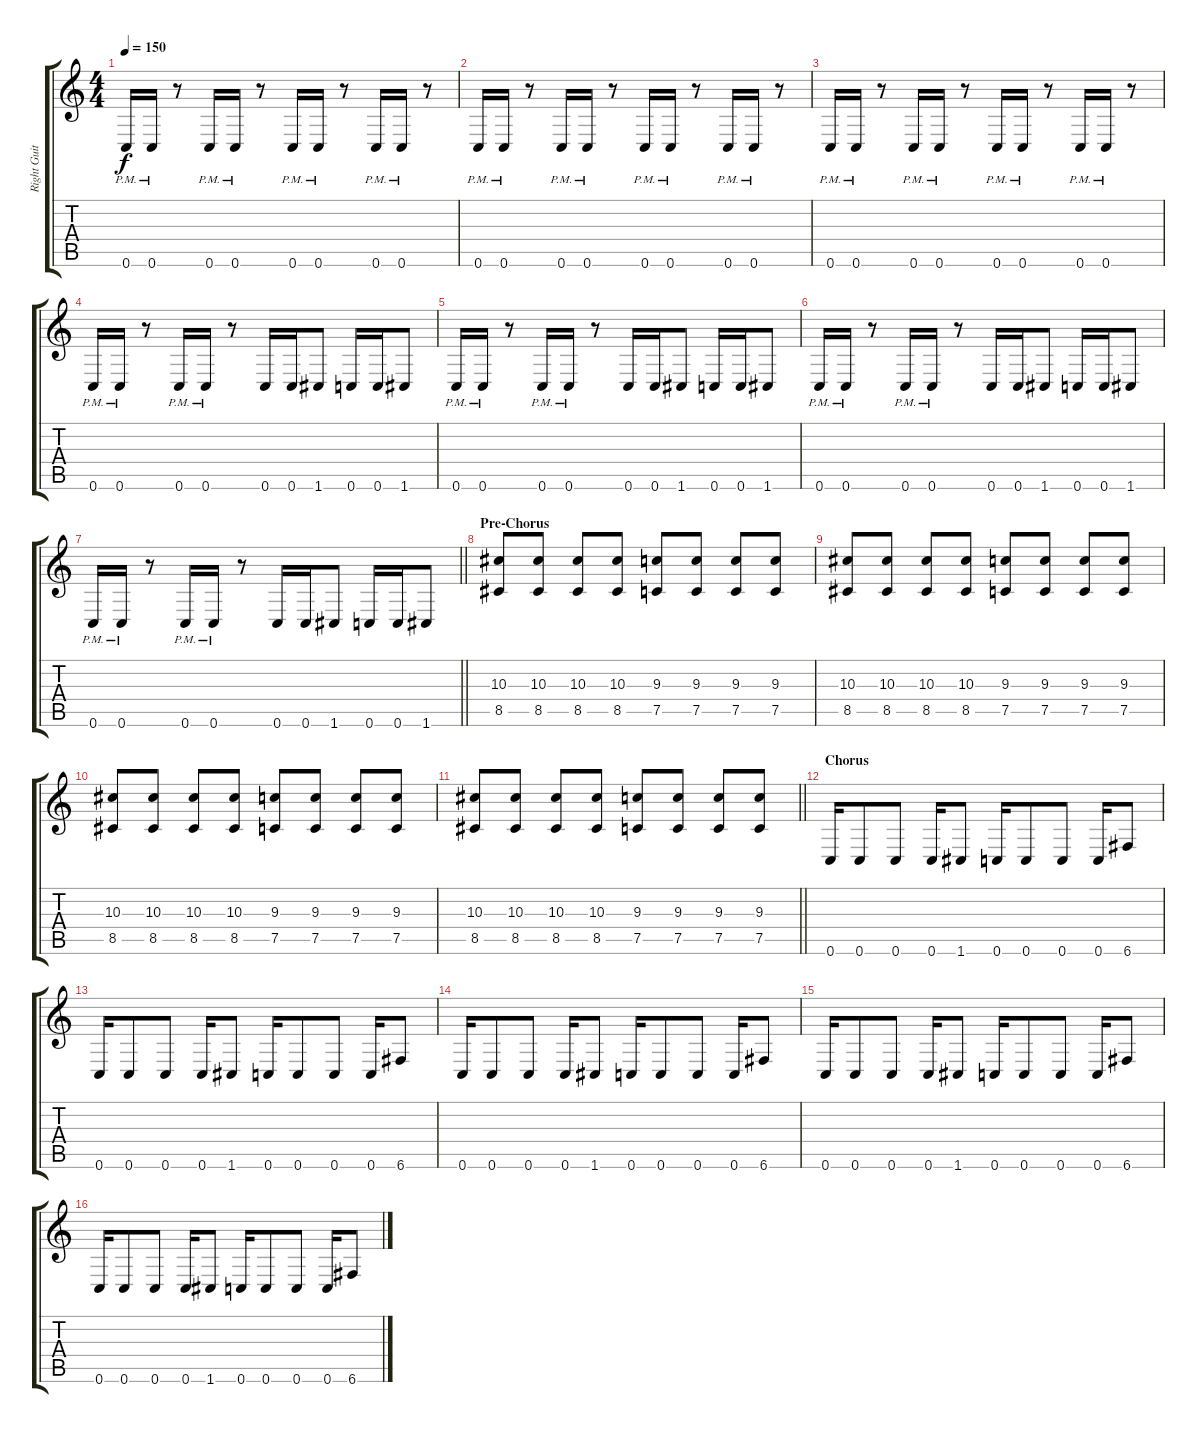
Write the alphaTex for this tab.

\track ("Right Guitar" "Right Guit") {instrument distortionguitar}
\staff {score tabs}
\tuning (C4 G3 Eb3 Bb2 F2 C2) {hide}
\ts (4 4)
\tempo 150
\clef g2
\ks c
0.6{pm}.16{dy f} 0.6{pm}.16 r.8 0.6{pm}.16 0.6{pm}.16 r.8 0.6{pm}.16 0.6{pm}.16 r.8 0.6{pm}.16 0.6{pm}.16 r.8 |
0.6{pm}.16 0.6{pm}.16 r.8 0.6{pm}.16 0.6{pm}.16 r.8 0.6{pm}.16 0.6{pm}.16 r.8 0.6{pm}.16 0.6{pm}.16 r.8 |
0.6{pm}.16 0.6{pm}.16 r.8 0.6{pm}.16 0.6{pm}.16 r.8 0.6{pm}.16 0.6{pm}.16 r.8 0.6{pm}.16 0.6{pm}.16 r.8 |
0.6{pm}.16 0.6{pm}.16 r.8 0.6{pm}.16 0.6{pm}.16 r.8 0.6.16 0.6.16 1.6.8 0.6.16 0.6.16 1.6.8 |
0.6{pm}.16 0.6{pm}.16 r.8 0.6{pm}.16 0.6{pm}.16 r.8 0.6.16 0.6.16 1.6.8 0.6.16 0.6.16 1.6.8 |
0.6{pm}.16 0.6{pm}.16 r.8 0.6{pm}.16 0.6{pm}.16 r.8 0.6.16 0.6.16 1.6.8 0.6.16 0.6.16 1.6.8 |
\barLineRight lightlight
0.6{pm}.16 0.6{pm}.16 r.8 0.6{pm}.16 0.6{pm}.16 r.8 0.6.16 0.6.16 1.6.8 0.6.16 0.6.16 1.6.8 |
\section ("" "Pre-Chorus")
(10.3 8.5).8 (10.3 8.5).8 (10.3 8.5).8 (10.3 8.5).8 (9.3 7.5).8 (9.3 7.5).8 (9.3 7.5).8 (9.3 7.5).8 |
(10.3 8.5).8 (10.3 8.5).8 (10.3 8.5).8 (10.3 8.5).8 (9.3 7.5).8 (9.3 7.5).8 (9.3 7.5).8 (9.3 7.5).8 |
(10.3 8.5).8 (10.3 8.5).8 (10.3 8.5).8 (10.3 8.5).8 (9.3 7.5).8 (9.3 7.5).8 (9.3 7.5).8 (9.3 7.5).8 |
\barLineRight lightlight
(10.3 8.5).8 (10.3 8.5).8 (10.3 8.5).8 (10.3 8.5).8 (9.3 7.5).8 (9.3 7.5).8 (9.3 7.5).8 (9.3 7.5).8 |
\section ("" "Chorus")
0.6.16 0.6.8 0.6.8 0.6.16 1.6.8 0.6.16 0.6.8 0.6.8 0.6.16 6.6.8 |
0.6.16 0.6.8 0.6.8 0.6.16 1.6.8 0.6.16 0.6.8 0.6.8 0.6.16 6.6.8 |
0.6.16 0.6.8 0.6.8 0.6.16 1.6.8 0.6.16 0.6.8 0.6.8 0.6.16 6.6.8 |
0.6.16 0.6.8 0.6.8 0.6.16 1.6.8 0.6.16 0.6.8 0.6.8 0.6.16 6.6.8 |
0.6.16 0.6.8 0.6.8 0.6.16 1.6.8 0.6.16 0.6.8 0.6.8 0.6.16 6.6.8
